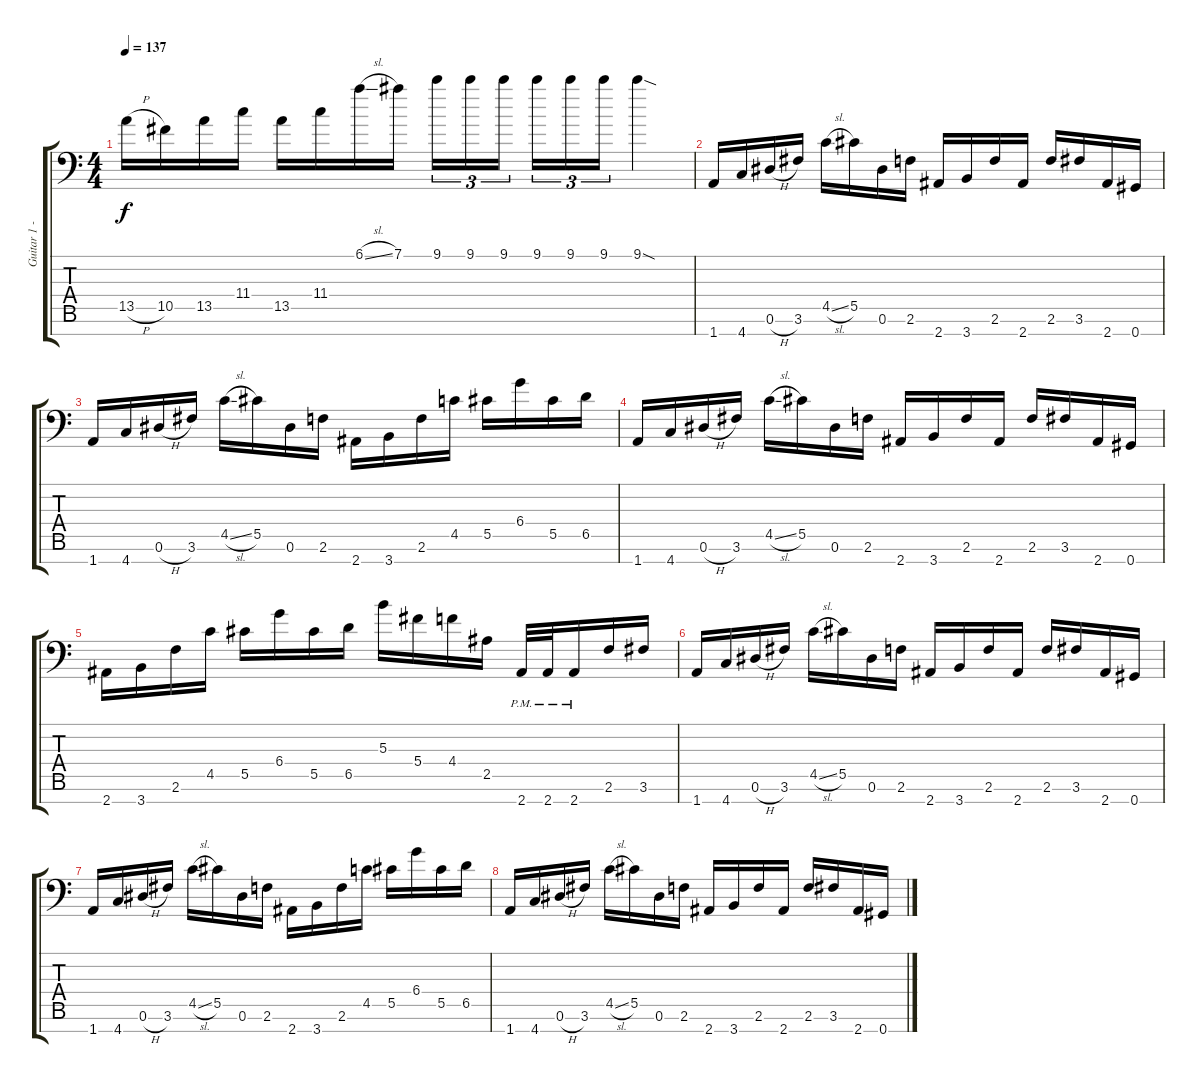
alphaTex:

\track ("Guitar 1 - Left Dist." "Guitar 1 -") {instrument distortionguitar}
\staff {score tabs}
\tuning (Eb4 Bb3 Gb3 Db3 Ab2 Eb2 Ab1) {hide}
\ts (4 4)
\tempo 137
\clef f4
\ks c
13.5{h}.16{dy f} 10.5.16 13.5.16 11.4.16 13.5.16 11.4.16 6.1{sl}.16 7.1.16 9.1.16{tu (3 2)} 9.1.16{tu (3 2)} 9.1.16{tu (3 2) beam splitsecondary} 9.1.16{tu (3 2)} 9.1.16{tu (3 2)} 9.1.16{tu (3 2)} 9.1{sod}.4 |
1.7.16 4.7.16 0.6{h}.16 3.6.16 4.5{sl}.16 5.5.16 0.6.16 2.6.16 2.7.16 3.7.16 2.6.16 2.7.16 2.6.16 3.6.16 2.7.16 0.7.16 |
1.7.16 4.7.16 0.6{h}.16 3.6.16 4.5{sl}.16 5.5.16 0.6.16 2.6.16 2.7.16 3.7.16 2.6.16 4.5.16 5.5.16 6.4.16 5.5.16 6.5.16 |
1.7.16 4.7.16 0.6{h}.16 3.6.16 4.5{sl}.16 5.5.16 0.6.16 2.6.16 2.7.16 3.7.16 2.6.16 2.7.16 2.6.16 3.6.16 2.7.16 0.7.16 |
2.7.16 3.7.16 2.6.16 4.5.16 5.5.16 6.4.16 5.5.16 6.5.16 5.3.16 5.4.16 4.4.16 2.5.16 2.7{pm}.32 2.7{pm}.32 2.7{pm}.16 2.6.16 3.6.16 |
1.7.16 4.7.16 0.6{h}.16 3.6.16 4.5{sl}.16 5.5.16 0.6.16 2.6.16 2.7.16 3.7.16 2.6.16 2.7.16 2.6.16 3.6.16 2.7.16 0.7.16 |
1.7.16 4.7.16 0.6{h}.16 3.6.16 4.5{sl}.16 5.5.16 0.6.16 2.6.16 2.7.16 3.7.16 2.6.16 4.5.16 5.5.16 6.4.16 5.5.16 6.5.16 |
1.7.16 4.7.16 0.6{h}.16 3.6.16 4.5{sl}.16 5.5.16 0.6.16 2.6.16 2.7.16 3.7.16 2.6.16 2.7.16 2.6.16 3.6.16 2.7.16 0.7.16
